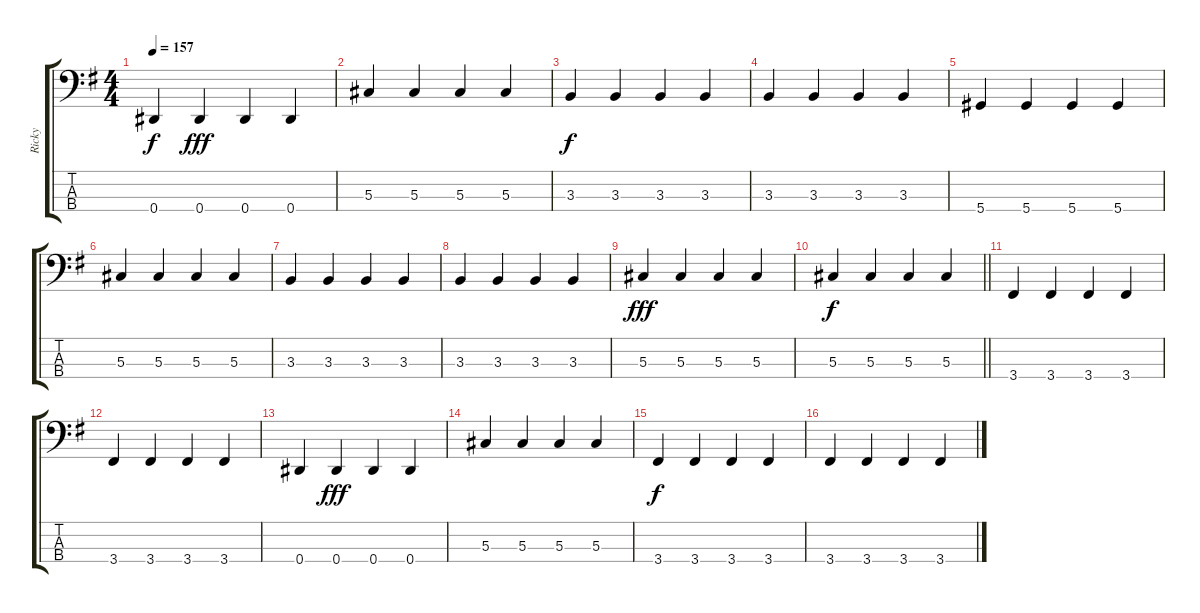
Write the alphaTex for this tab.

\track ("Ricky" "Ricky") {instrument acousticbass}
\staff {score tabs}
\tuning (Gb2 Db2 Ab1 Eb1) {hide}
\ts (4 4)
\tempo 157
\clef f4
\ks g
0.4.4{dy f} 0.4.4{dy fff} 0.4.4 0.4.4 |
5.3.4 5.3.4 5.3.4 5.3.4 |
3.3.4{dy f} 3.3.4 3.3.4 3.3.4 |
3.3.4 3.3.4 3.3.4 3.3.4 |
5.4.4 5.4.4 5.4.4 5.4.4 |
5.3.4 5.3.4 5.3.4 5.3.4 |
3.3.4 3.3.4 3.3.4 3.3.4 |
3.3.4 3.3.4 3.3.4 3.3.4 |
5.3.4{dy fff} 5.3.4 5.3.4 5.3.4 |
\barLineRight lightlight
5.3.4{dy f} 5.3.4 5.3.4 5.3.4 |
3.4.4 3.4.4 3.4.4 3.4.4 |
3.4.4 3.4.4 3.4.4 3.4.4 |
0.4.4 0.4.4{dy fff} 0.4.4 0.4.4 |
5.3.4 5.3.4 5.3.4 5.3.4 |
3.4.4{dy f} 3.4.4 3.4.4 3.4.4 |
3.4.4 3.4.4 3.4.4 3.4.4
